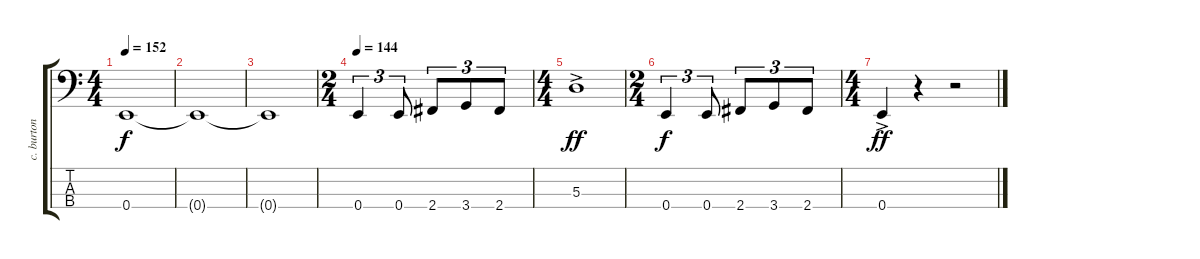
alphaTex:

\track ("c. burton - bass" "c. burton ") {instrument electricbassfinger}
\staff {score tabs}
\tuning (G2 D2 A1 E1) {hide}
\ts (4 4)
\tempo 152
\clef f4
\ks c
0.4{t}.1{dy f} |
0.4{t}.1 |
0.4{t}.1 |
\ts (2 4)
\tempo 144
0.4.4{tu (3 2)} 0.4.8{tu (3 2)} 2.4.8{tu (3 2)} 3.4.8{tu (3 2)} 2.4.8{tu (3 2)} |
\ts (4 4)
5.3{ac}.1{dy ff} |
\ts (2 4)
0.4.4{tu (3 2) dy f} 0.4.8{tu (3 2)} 2.4.8{tu (3 2)} 3.4.8{tu (3 2)} 2.4.8{tu (3 2)} |
\ts (4 4)
0.4{ac}.4{dy ff} r.4 r.2
